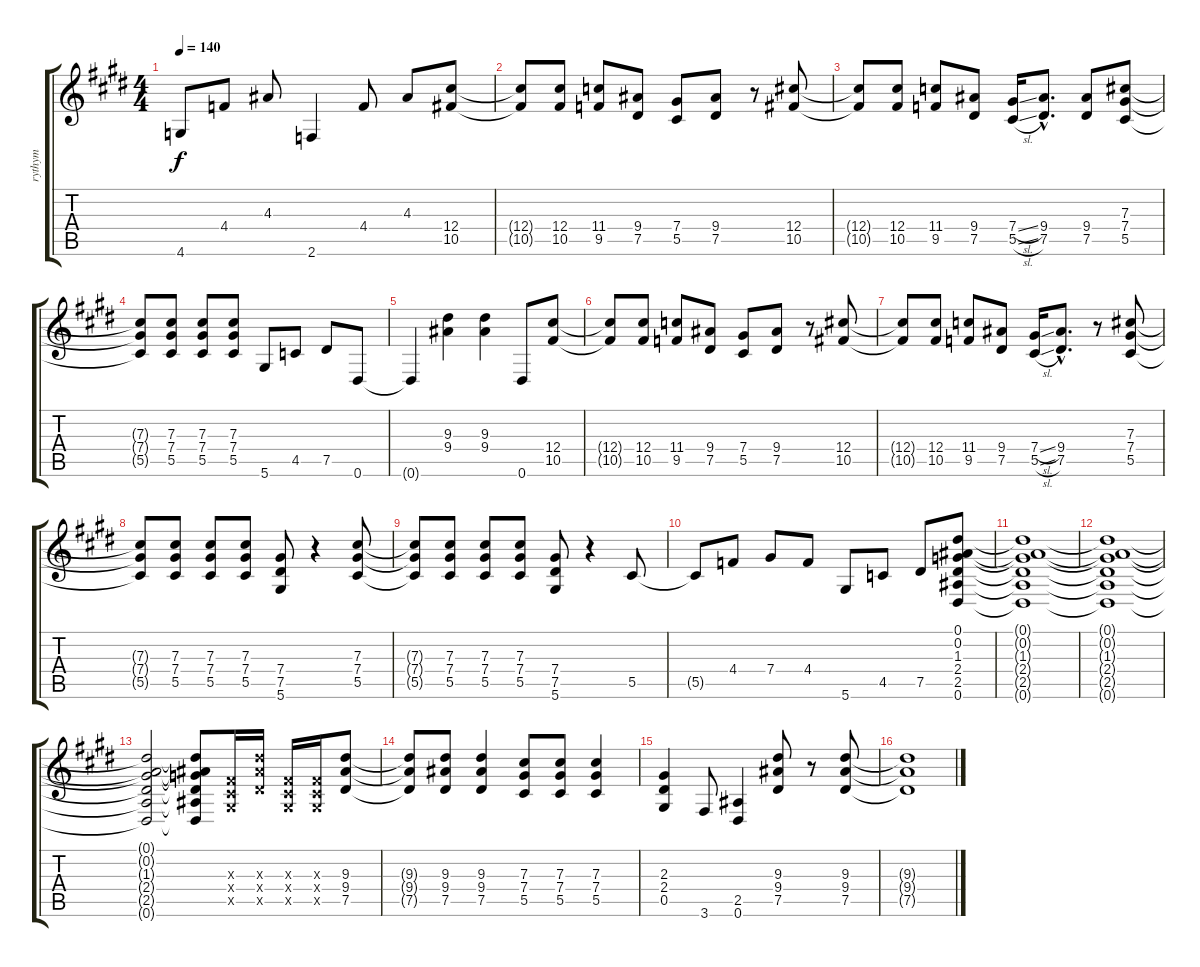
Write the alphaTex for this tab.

\track ("rythym" "rythym") {instrument distortionguitar}
\staff {score tabs}
\tuning (Eb4 Bb3 Gb3 Db3 Ab2 Eb2) {hide}
\ts (4 4)
\tempo 140
\clef g2
\ks e
4.6{t}.8{dy f} 4.4.8 4.3.8 2.6.4 4.4.8 4.3.8 (12.4 10.5).8 |
(12.4{t} 10.5{t}).8 (12.4 10.5).8 (11.4 9.5).8 (9.4 7.5).8 (7.4 5.5).8 (9.4 7.5).8 r.8 (12.4 10.5).8 |
(12.4{t} 10.5{t}).8 (12.4 10.5).8 (11.4 9.5).8 (9.4 7.5).8 (7.4{sl} 5.5{sl}).16 (9.4{hac} 7.5{hac}).8{d} (9.4 7.5).8 (7.3 7.4 5.5).8 |
(7.3{t} 7.4{t} 5.5{t}).8 (7.3 7.4 5.5).8 (7.3 7.4 5.5).8 (7.3 7.4 5.5).8 5.6.8 4.5.8 7.5.8 0.6.8 |
0.6{t}.4 (9.3 9.4).4 (9.3 9.4).4 0.6.8 (12.4 10.5).8 |
(12.4{t} 10.5{t}).8 (12.4 10.5).8 (11.4 9.5).8 (9.4 7.5).8 (7.4 5.5).8 (9.4 7.5).8 r.8 (12.4 10.5).8 |
(12.4{t} 10.5{t}).8 (12.4 10.5).8 (11.4 9.5).8 (9.4 7.5).8 (7.4{sl} 5.5{sl}).16 (9.4{hac} 7.5{hac}).8{d} r.8 (7.3 7.4 5.5).8 |
(7.3{t} 7.4{t} 5.5{t}).8 (7.3 7.4 5.5).8 (7.3 7.4 5.5).8 (7.3 7.4 5.5).8 (7.4 7.5 5.6).8 r.4 (7.3 7.4 5.5).8 |
(7.3{t} 7.4{t} 5.5{t}).8 (7.3 7.4 5.5).8 (7.3 7.4 5.5).8 (7.3 7.4 5.5).8 (7.4 7.5 5.6).8 r.4 5.5.8 |
5.5{t}.8 4.4.8 7.4.8 4.4.8 5.6.8 4.5.8 7.5.8 (0.1 0.2 1.3 2.4 2.5 0.6).8 |
(0.1{t} 0.2{t} 1.3{t} 2.4{t} 2.5{t} 0.6{t}).1 |
(0.1{t} 0.2{t} 1.3{t} 2.4{t} 2.5{t} 0.6{t}).1 |
(0.1{t} 0.2{t} 1.3{t} 2.4{t} 2.5{t} 0.6{t}).2 (0.1{t} 0.2{t} 1.3{t} 2.4{t} 2.5{t} 0.6{t}).8 (0.3{x} 0.4{x} 0.5{x}).16 (9.3{x} 9.4{x} 7.5{x}).16 (0.3{x} 0.4{x} 0.5{x}).16 (0.3{x} 0.4{x} 0.5{x}).16 (9.3 9.4 7.5).8 |
(9.3{t} 9.4{t} 7.5{t}).8 (9.3 9.4 7.5).8 (9.3 9.4 7.5).4 (7.3 7.4 5.5).8 (7.3 7.4 5.5).8 (7.3 7.4 5.5).4 |
(2.3 2.4 0.5).4 3.6.8 (2.5 0.6).4 (9.3 9.4 7.5).8 r.8 (9.3 9.4 7.5).8 |
(9.3{t} 9.4{t} 7.5{t}).1
